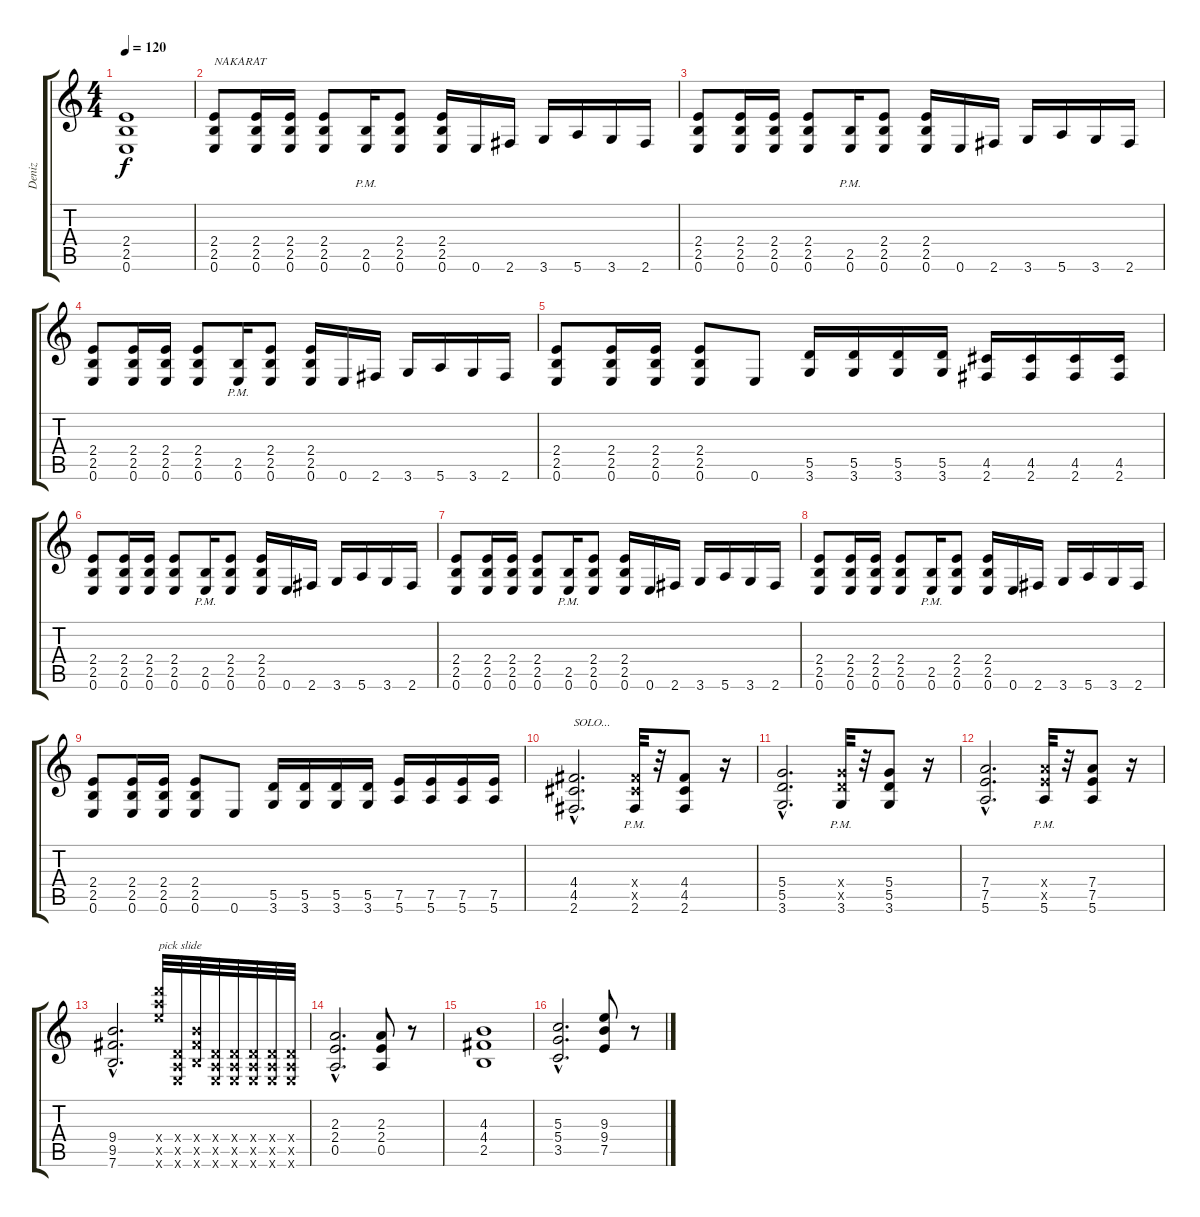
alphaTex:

\track ("Deniz" "Deniz") {instrument distortionguitar}
\staff {score tabs}
\tuning (E4 B3 G3 D3 A2 E2) {hide}
\ts (4 4)
\tempo 120
\clef g2
\ks c
(2.4 2.5 0.6).1{dy f} |
(2.4 2.5 0.6).8{txt "NAKARAT" instrument distortionguitar} (2.4 2.5 0.6).16 (2.4 2.5 0.6).16 (2.4 2.5 0.6).8 (2.5 0.6{pm}).16 (2.4 2.5 0.6).8 (2.4 2.5 0.6).16 0.6.16 2.6.16 3.6.16 5.6.16 3.6.16 2.6.16 |
(2.4 2.5 0.6).8 (2.4 2.5 0.6).16 (2.4 2.5 0.6).16 (2.4 2.5 0.6).8 (2.5 0.6{pm}).16 (2.4 2.5 0.6).8 (2.4 2.5 0.6).16 0.6.16 2.6.16 3.6.16 5.6.16 3.6.16 2.6.16 |
(2.4 2.5 0.6).8 (2.4 2.5 0.6).16 (2.4 2.5 0.6).16 (2.4 2.5 0.6).8 (2.5 0.6{pm}).16 (2.4 2.5 0.6).8 (2.4 2.5 0.6).16 0.6.16 2.6.16 3.6.16 5.6.16 3.6.16 2.6.16 |
(2.4 2.5 0.6).8 (2.4 2.5 0.6).16 (2.4 2.5 0.6).16 (2.4 2.5 0.6).8 0.6.8 (5.5 3.6).16 (5.5 3.6).16 (5.5 3.6).16 (5.5 3.6).16 (4.5 2.6).16 (4.5 2.6).16 (4.5 2.6).16 (4.5 2.6).16 |
(2.4 2.5 0.6).8 (2.4 2.5 0.6).16 (2.4 2.5 0.6).16 (2.4 2.5 0.6).8 (2.5 0.6{pm}).16 (2.4 2.5 0.6).8 (2.4 2.5 0.6).16 0.6.16 2.6.16 3.6.16 5.6.16 3.6.16 2.6.16 |
(2.4 2.5 0.6).8 (2.4 2.5 0.6).16 (2.4 2.5 0.6).16 (2.4 2.5 0.6).8 (2.5 0.6{pm}).16 (2.4 2.5 0.6).8 (2.4 2.5 0.6).16 0.6.16 2.6.16 3.6.16 5.6.16 3.6.16 2.6.16 |
(2.4 2.5 0.6).8 (2.4 2.5 0.6).16 (2.4 2.5 0.6).16 (2.4 2.5 0.6).8 (2.5 0.6{pm}).16 (2.4 2.5 0.6).8 (2.4 2.5 0.6).16 0.6.16 2.6.16 3.6.16 5.6.16 3.6.16 2.6.16 |
(2.4 2.5 0.6).8 (2.4 2.5 0.6).16 (2.4 2.5 0.6).16 (2.4 2.5 0.6).8 0.6.8 (5.5 3.6).16 (5.5 3.6).16 (5.5 3.6).16 (5.5 3.6).16 (7.5 5.6).16 (7.5 5.6).16 (7.5 5.6).16 (7.5 5.6).16 |
(4.4{hac} 4.5{hac} 2.6{hac}).2{d txt "SOLO..." volume 14} (4.4{x} 4.5{x} 2.6{pm}).32 r.32 (4.4 4.5 2.6).8 r.16 |
(5.4{hac} 5.5{hac} 3.6{hac}).2{d} (5.4{x} 5.5{x} 3.6{pm}).32 r.32 (5.4 5.5 3.6).8 r.16 |
(7.4{hac} 7.5{hac} 5.6{hac}).2{d} (7.4{x} 7.5{x} 5.6{pm}).32 r.32 (7.4 7.5 5.6).8 r.16 |
(9.4{hac} 9.5{hac} 7.6{hac}).2{d} (24.4{x} 24.5{x} 24.6{x}).32{txt "pick slide"} (0.4{x} 0.5{x} 0.6{x}).32 (9.4{x} 9.5{x} 7.6{x}).32 (0.4{x} 0.5{x} 0.6{x}).32 (0.4{x} 0.5{x} 0.6{x}).32 (0.4{x} 0.5{x} 0.6{x}).32 (0.4{x} 0.5{x} 0.6{x}).32 (0.4{x} 0.5{x} 0.6{x}).32 |
(2.3{hac} 2.4{hac} 0.5{hac}).2{d volume 12} (2.3 2.4 0.5).8 r.8 |
(4.3 4.4 2.5).1 |
(5.3{hac} 5.4{hac} 3.5{hac}).2{d} (9.3 9.4 7.5).8 r.8
